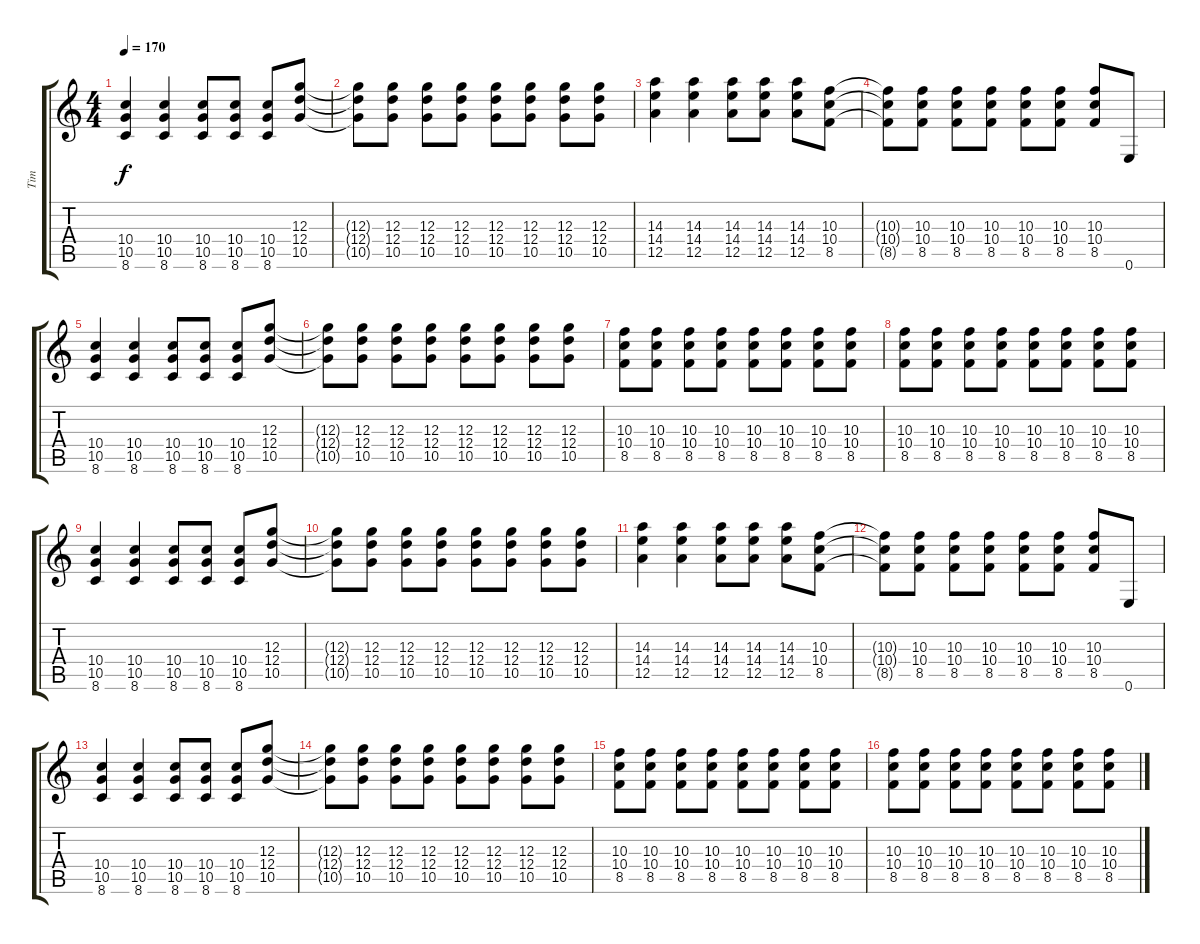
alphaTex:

\track ("Tim" "Tim") {instrument distortionguitar}
\staff {score tabs}
\tuning (E4 B3 G3 D3 A2 E2) {hide}
\ts (4 4)
\tempo 170
\clef g2
\ks c
(10.4 10.5 8.6).4{dy f} (10.4 10.5 8.6).4 (10.4 10.5 8.6).8 (10.4 10.5 8.6).8 (10.4 10.5 8.6).8 (12.3 12.4 10.5).8 |
(12.3{t} 12.4{t} 10.5{t}).8 (12.3 12.4 10.5).8 (12.3 12.4 10.5).8 (12.3 12.4 10.5).8 (12.3 12.4 10.5).8 (12.3 12.4 10.5).8 (12.3 12.4 10.5).8 (12.3 12.4 10.5).8 |
(14.3 14.4 12.5).4 (14.3 14.4 12.5).4 (14.3 14.4 12.5).8 (14.3 14.4 12.5).8 (14.3 14.4 12.5).8 (10.3 10.4 8.5).8 |
(10.3{t} 10.4{t} 8.5{t}).8 (10.3 10.4 8.5).8 (10.3 10.4 8.5).8 (10.3 10.4 8.5).8 (10.3 10.4 8.5).8 (10.3 10.4 8.5).8 (10.3 10.4 8.5).8 0.6.8 |
(10.4 10.5 8.6).4 (10.4 10.5 8.6).4 (10.4 10.5 8.6).8 (10.4 10.5 8.6).8 (10.4 10.5 8.6).8 (12.3 12.4 10.5).8 |
(12.3{t} 12.4{t} 10.5{t}).8 (12.3 12.4 10.5).8 (12.3 12.4 10.5).8 (12.3 12.4 10.5).8 (12.3 12.4 10.5).8 (12.3 12.4 10.5).8 (12.3 12.4 10.5).8 (12.3 12.4 10.5).8 |
(10.3 10.4 8.5).8 (10.3 10.4 8.5).8 (10.3 10.4 8.5).8 (10.3 10.4 8.5).8 (10.3 10.4 8.5).8 (10.3 10.4 8.5).8 (10.3 10.4 8.5).8 (10.3 10.4 8.5).8 |
(10.3 10.4 8.5).8 (10.3 10.4 8.5).8 (10.3 10.4 8.5).8 (10.3 10.4 8.5).8 (10.3 10.4 8.5).8 (10.3 10.4 8.5).8 (10.3 10.4 8.5).8 (10.3 10.4 8.5).8 |
(10.4 10.5 8.6).4 (10.4 10.5 8.6).4 (10.4 10.5 8.6).8 (10.4 10.5 8.6).8 (10.4 10.5 8.6).8 (12.3 12.4 10.5).8 |
(12.3{t} 12.4{t} 10.5{t}).8 (12.3 12.4 10.5).8 (12.3 12.4 10.5).8 (12.3 12.4 10.5).8 (12.3 12.4 10.5).8 (12.3 12.4 10.5).8 (12.3 12.4 10.5).8 (12.3 12.4 10.5).8 |
(14.3 14.4 12.5).4 (14.3 14.4 12.5).4 (14.3 14.4 12.5).8 (14.3 14.4 12.5).8 (14.3 14.4 12.5).8 (10.3 10.4 8.5).8 |
(10.3{t} 10.4{t} 8.5{t}).8 (10.3 10.4 8.5).8 (10.3 10.4 8.5).8 (10.3 10.4 8.5).8 (10.3 10.4 8.5).8 (10.3 10.4 8.5).8 (10.3 10.4 8.5).8 0.6.8 |
(10.4 10.5 8.6).4 (10.4 10.5 8.6).4 (10.4 10.5 8.6).8 (10.4 10.5 8.6).8 (10.4 10.5 8.6).8 (12.3 12.4 10.5).8 |
(12.3{t} 12.4{t} 10.5{t}).8 (12.3 12.4 10.5).8 (12.3 12.4 10.5).8 (12.3 12.4 10.5).8 (12.3 12.4 10.5).8 (12.3 12.4 10.5).8 (12.3 12.4 10.5).8 (12.3 12.4 10.5).8 |
(10.3 10.4 8.5).8 (10.3 10.4 8.5).8 (10.3 10.4 8.5).8 (10.3 10.4 8.5).8 (10.3 10.4 8.5).8 (10.3 10.4 8.5).8 (10.3 10.4 8.5).8 (10.3 10.4 8.5).8 |
(10.3 10.4 8.5).8 (10.3 10.4 8.5).8 (10.3 10.4 8.5).8 (10.3 10.4 8.5).8 (10.3 10.4 8.5).8 (10.3 10.4 8.5).8 (10.3 10.4 8.5).8 (10.3 10.4 8.5).8
